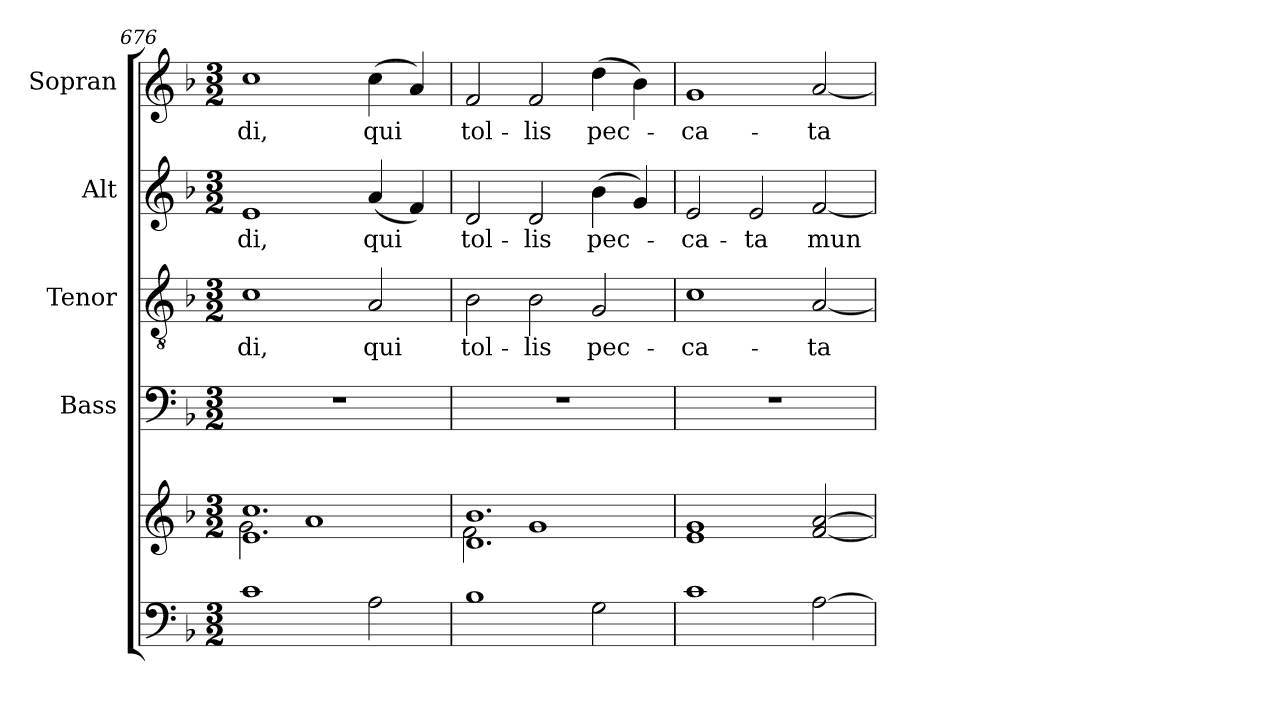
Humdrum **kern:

**kern	**kern	**kern	**kern	**text	**kern	**text	**kern	**text
*part5	*part5	*part4	*part3	*part3	*part2	*part2	*part1	*part1
*staff6	*staff5	*staff4	*staff3	*staff3	*staff2	*staff2	*staff1	*staff1
*	*	*I"Bass	*I"Tenor	*	*I"Alt	*	*I"Sopran	*
*	*	*I'B.	*I'T.	*	*I'A.	*	*I'S.	*
*clefF4	*clefG2	*clefF4	*clefGv2	*	*clefG2	*	*clefG2	*
*k[b-]	*k[b-]	*k[b-]	*k[b-]	*	*k[b-]	*	*k[b-]	*
*F:	*F:	*F:	*F:	*	*F:	*	*F:	*
*M3/2	*M3/2	*M3/2	*M3/2	*	*M3/2	*	*M3/2	*
=676	=676	=676	=676	=676	=676	=676	=676	=676
*	*^	*	*	*	*	*	*	*
!	!	!	!	!	!LO:LY:b	!	!LO:LY:b	!	!LO:LY:b
1c	1.e 1.cc	2g\	1.r	1c	-di,	1e	-di,	1cc	-di,
.	.	1a	.	.	.	.	.	.	.
!	!	!	!	!	!LO:LY:b	!	!LO:LY:b	!	!LO:LY:b
2A\	.	.	.	2A/	qui	(<4a/	qui	(>4cc\	qui
.	.	.	.	.	.	4f/)	.	4a/)	.
=677	=677	=677	=677	=677	=677	=677	=677	=677	=677
!	!	!	!	!	!LO:LY:b	!	!LO:LY:b	!	!LO:LY:b
1B-	1.d 1.b-	2f\	1.r	2B-\	tol-	2d/	tol-	2f/	tol-
!	!	!	!	!	!LO:LY:b	!	!LO:LY:b	!	!LO:LY:b
.	.	1g	.	2B-\	-lis	2d/	-lis	2f/	-lis
!	!	!	!	!	!LO:LY:b	!	!LO:LY:b	!	!LO:LY:b
2G\	.	.	.	2G/	pec-	(>4b-\	pec-	(>4dd\	pec-
.	.	.	.	.	.	4g/)	.	4b-\)	.
*	*v	*v	*	*	*	*	*	*	*
=678	=678	=678	=678	=678	=678	=678	=678	=678
!	!	!	!	!LO:LY:b	!	!LO:LY:b	!	!LO:LY:b
1c	1e 1g	1.r	1c	-ca-	2e/	-ca-	1g	-ca-
!	!	!	!	!	!	!LO:LY:b	!	!
.	.	.	.	.	2e/	-ta	.	.
!	!	!	!	!LO:LY:b	!	!LO:LY:b	!	!LO:LY:b
[2A\	[2f/ [2a/	.	[2A/	-ta	[2f/	mun-	[2a/	-ta
=	=	=	=	=	=	=	=	=
*-	*-	*-	*-	*-	*-	*-	*-	*-
